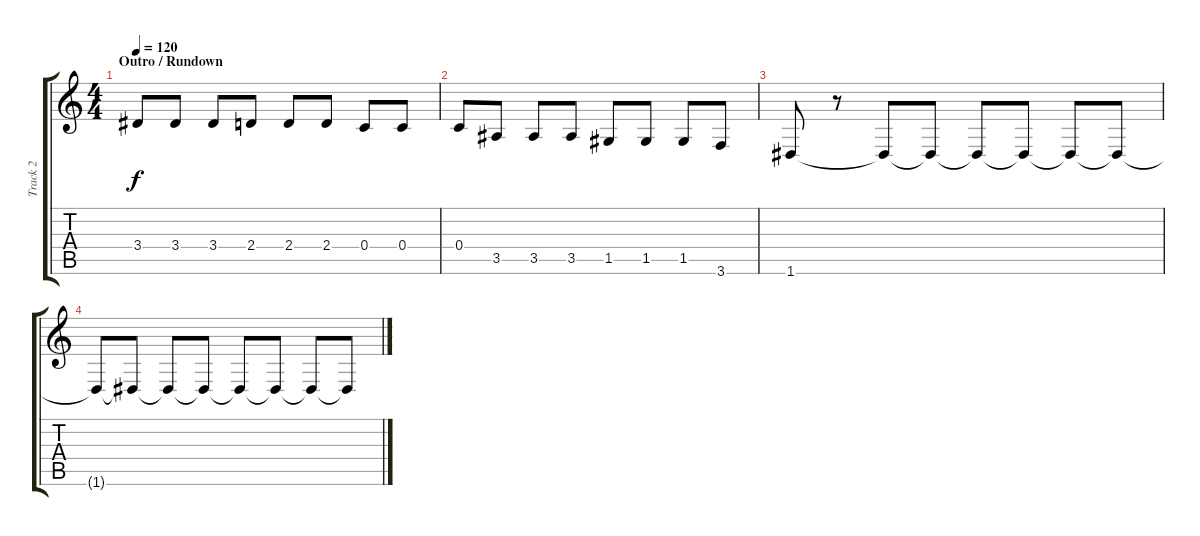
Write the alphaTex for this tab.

\track ("Track 2" "Track 2") {instrument distortionguitar}
\staff {score tabs}
\tuning (D4 A3 F3 C3 G2 D2) {hide}
\ts (4 4)
\section ("" "Outro / Rundown")
\tempo 120
\clef g2
\ks c
3.4.8{dy f} 3.4.8 3.4.8 2.4.8 2.4.8 2.4.8 0.4.8 0.4.8 |
0.4.8 3.5.8 3.5.8 3.5.8 1.5.8 1.5.8 1.5.8 3.6.8 |
1.6.8 r.8 1.6{t}.8 1.6{t}.8 1.6{t}.8 1.6{t}.8 1.6{t}.8 1.6{t}.8 |
1.6{t}.8 1.6{t}.8 1.6{t}.8 1.6{t}.8 1.6{t}.8 1.6{t}.8 1.6{t}.8 1.6{t}.8
